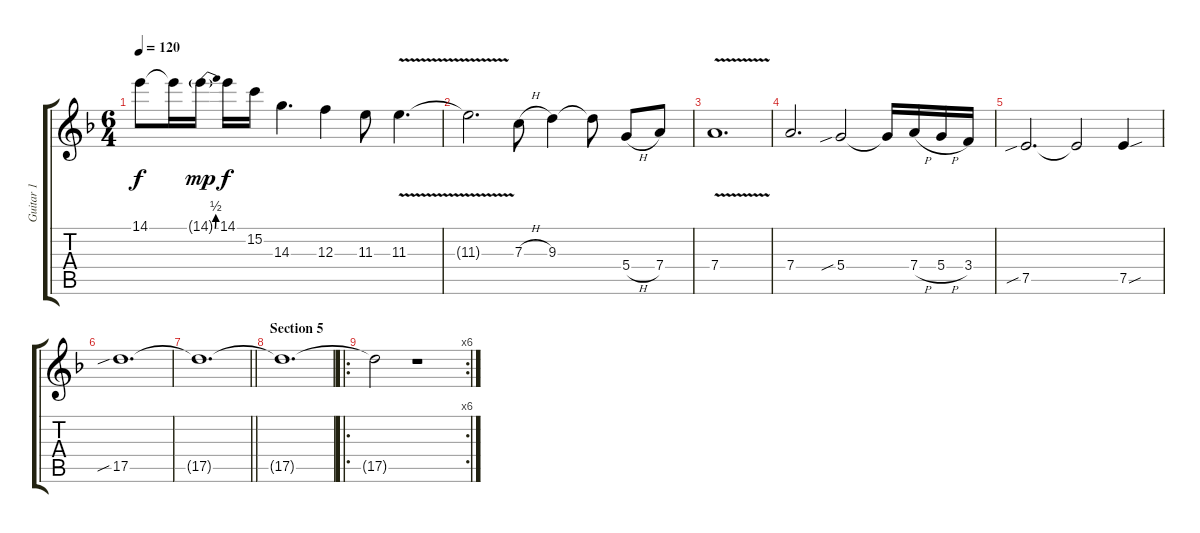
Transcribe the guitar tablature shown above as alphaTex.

\track ("Guitar 1" "Guitar 1") {instrument distortionguitar}
\staff {score tabs}
\tuning (D4 A3 F3 D3 A2 D2) {hide}
\ts (6 4)
\tempo 120
\clef g2
\ks f
14.1.8{dy f} 14.1{t}.16 14.1{be (bend 0 0 60 2) g}.16{dy mp} 14.1.16{dy f} 15.2.16 14.3.4{d} 12.3.4 11.3.8 11.3{v}.4{d} |
11.3{t}.2{d} 7.3{h}.8 9.3.4 9.3{t}.8 5.4{h}.8 7.4.8 |
7.4{v}.1{d} |
7.4.2{d} 5.4{sib}.2 5.4{t}.16 7.4{h}.16 5.4{h}.16 3.4.16 |
7.5{sib}.2{d} 7.5{t}.2 7.5{sou}.4 |
17.5{sib}.1{d} |
\barLineRight lightlight
17.5{t}.1{d} |
\section ("" "Section 5")
17.5{t}.1{d} |
\ro
\rc 6
17.5{t}.2 r.1
